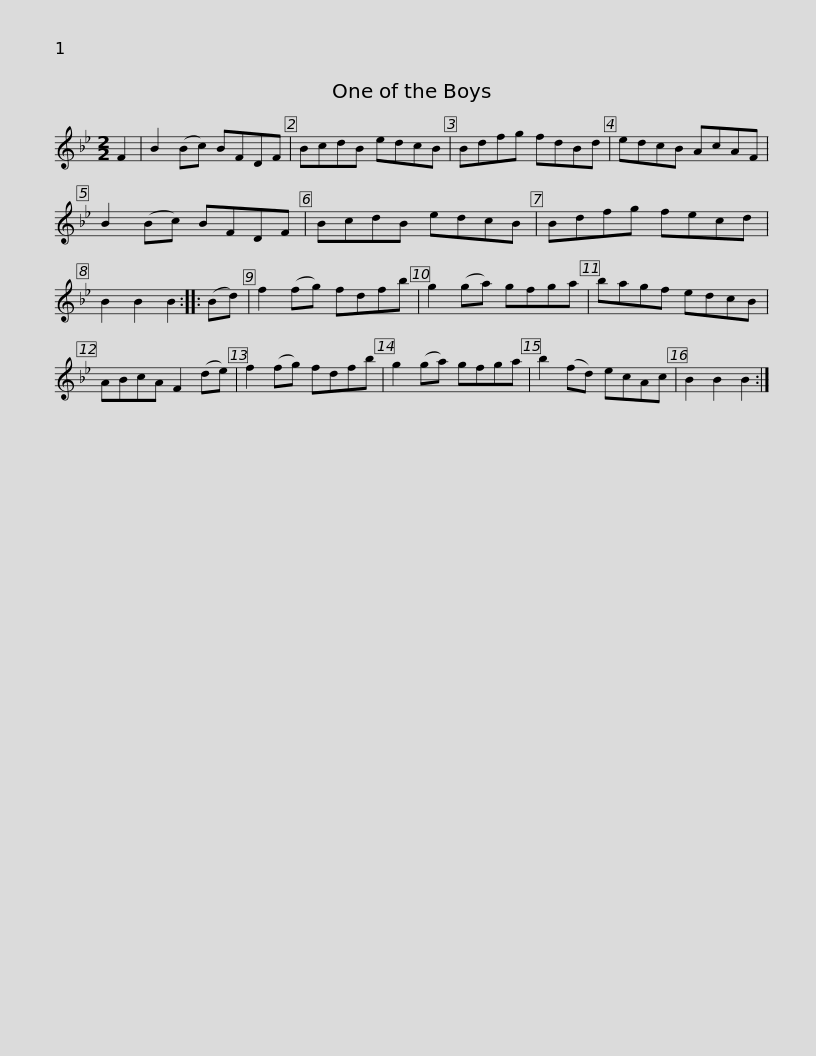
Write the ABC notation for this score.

X:1
L:1/8
M:2/2
I:linebreak $
K:Bb
V:1 treble
V:1
 F2 | B2 (Bc) BFDF | BcdB edcB | Bdfg fdBd | edcB AcAF | %5
 B2 (Bc) BFDF |$ BcdB edcB | Bdfg fecd | B2 B2 B2 :: (Bd) | %10
 f2 (fg) fdfb | g2 (ga) gfga |$ bagf edcB | ABcA F2 (de) | f2 (fg) fdfb | %15
 g2 (ga) gfga | b2 (fd) ecAc | B2 B2 B2 :| %18
